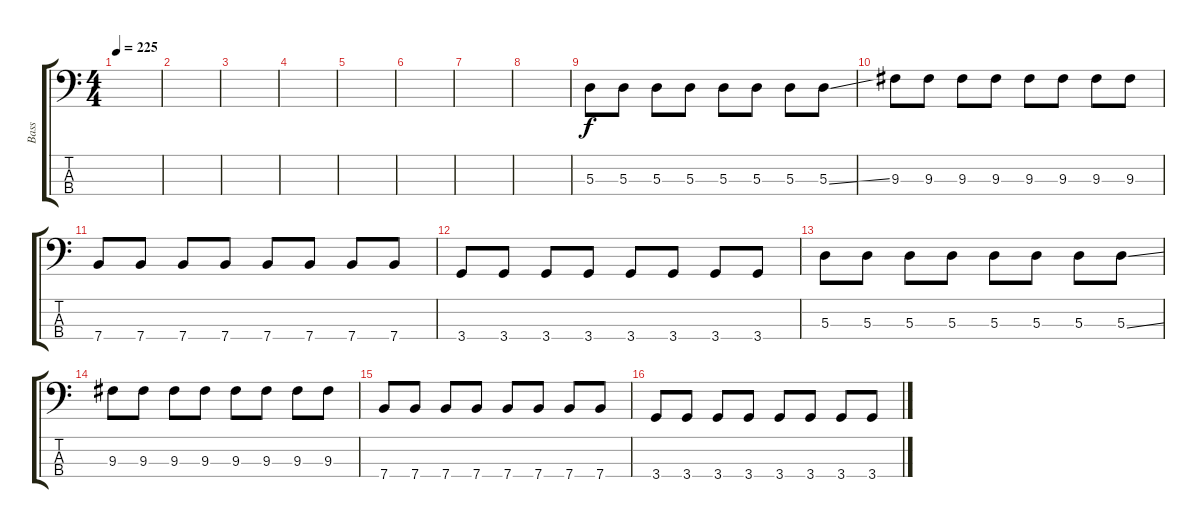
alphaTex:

\track ("Bass" "Bass") {instrument electricbasspick}
\staff {score tabs}
\tuning (G2 D2 A1 E1) {hide}
\ts (4 4)
\tempo 225
\clef f4
\ks c
|
|
|
|
|
|
|
|
5.3.8 5.3.8 5.3.8 5.3.8 5.3.8 5.3.8 5.3.8 5.3{ss}.8 |
9.3.8 9.3.8 9.3.8 9.3.8 9.3.8 9.3.8 9.3.8 9.3.8 |
7.4.8 7.4.8 7.4.8 7.4.8 7.4.8 7.4.8 7.4.8 7.4.8 |
3.4.8 3.4.8 3.4.8 3.4.8 3.4.8 3.4.8 3.4.8 3.4.8 |
5.3.8 5.3.8 5.3.8 5.3.8 5.3.8 5.3.8 5.3.8 5.3{ss}.8 |
9.3.8 9.3.8 9.3.8 9.3.8 9.3.8 9.3.8 9.3.8 9.3.8 |
7.4.8 7.4.8 7.4.8 7.4.8 7.4.8 7.4.8 7.4.8 7.4.8 |
3.4.8 3.4.8 3.4.8 3.4.8 3.4.8 3.4.8 3.4.8 3.4.8
